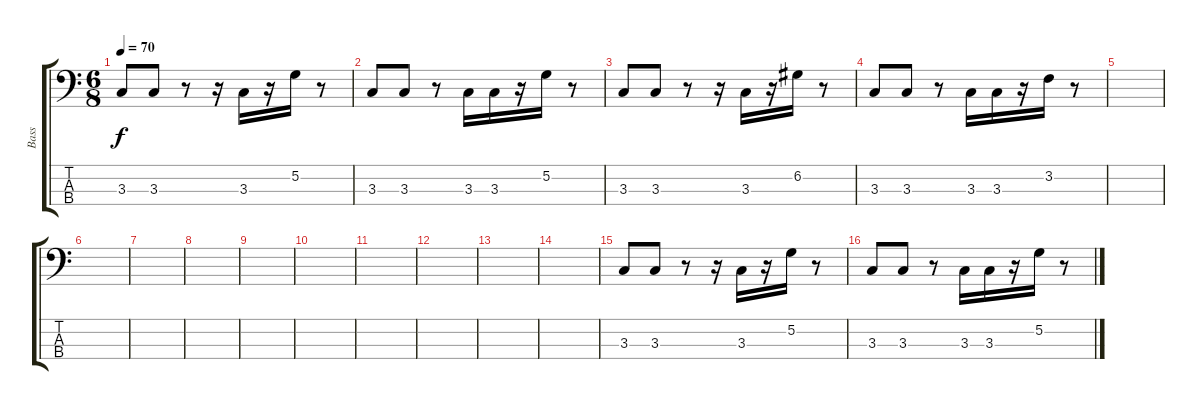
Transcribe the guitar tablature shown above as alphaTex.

\track ("Bass" "Bass") {instrument acousticguitarnylon}
\staff {score tabs}
\tuning (G2 D2 A1 E1) {hide}
\ts (6 8)
\tempo 70
\clef f4
\ks c
3.3.8{dy f} 3.3.8 r.8 r.16 3.3.16 r.16 5.2.16 r.8 |
3.3.8 3.3.8 r.8 3.3.16 3.3.16 r.16 5.2.16 r.8 |
3.3.8 3.3.8 r.8 r.16 3.3.16 r.16 6.2.16 r.8 |
3.3.8 3.3.8 r.8 3.3.16 3.3.16 r.16 3.2.16 r.8 |
|
|
|
|
|
|
|
|
|
|
3.3.8 3.3.8 r.8 r.16 3.3.16 r.16 5.2.16 r.8 |
3.3.8 3.3.8 r.8 3.3.16 3.3.16 r.16 5.2.16 r.8
